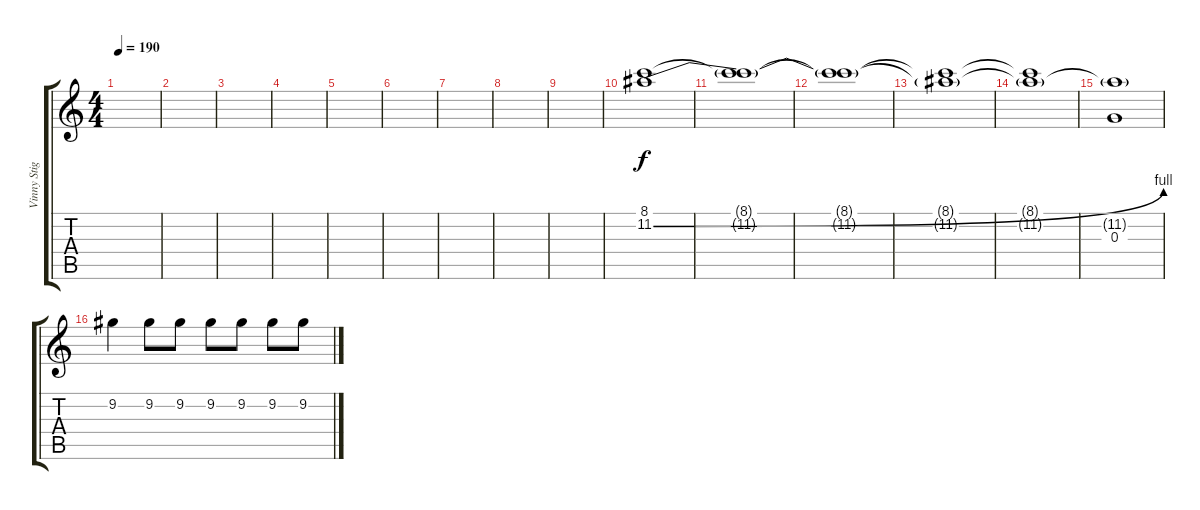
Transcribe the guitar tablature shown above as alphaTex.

\track ("Vinny Stigma Solo" "Vinny Stig") {instrument distortionguitar}
\staff {score tabs}
\tuning (E4 B3 G3 D3 A2 E2) {hide}
\ts (4 4)
\tempo 190
\clef g2
\ks c
|
|
|
|
|
|
|
|
|
(8.1 11.2{be (bend 0 0 60 4)}).1 |
(8.1{t} 11.2{t}).1 |
(8.1{t} 11.2{t}).1 |
(8.1{t} 11.2{t}).1 |
(8.1{t} 11.2{t}).1 |
(11.2{t} 0.3).1 |
9.2.4 9.2.8 9.2.8 9.2.8 9.2.8 9.2.8 9.2.8
